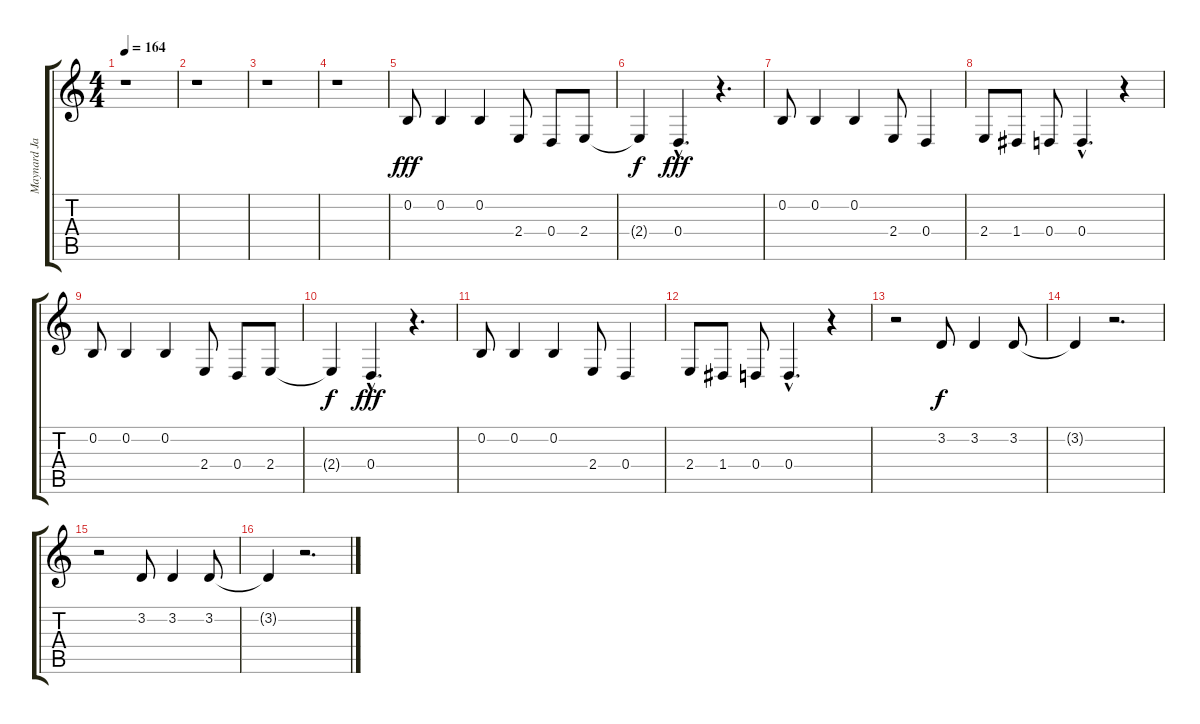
\track ("Maynard James Keenan" "Maynard Ja") {instrument lead2sawtooth}
\staff {score tabs}
\tuning (E4 B3 G3 D3 A2 E2) {hide}
\ts (4 4)
\tempo 164
\clef g2
\ks c
r.1{dy f} |
r.1 |
r.1 |
r.1 |
0.2.8{dy fff} 0.2.4 0.2.4 2.4.8 0.4.8 2.4.8 |
2.4{t}.4{dy f} 0.4{hac}.4{d dy fff} r.4{d} |
0.2.8 0.2.4 0.2.4 2.4.8 0.4.4 |
2.4.8 1.4.8 0.4.8 0.4{hac}.4{d} r.4 |
0.2.8 0.2.4 0.2.4 2.4.8 0.4.8 2.4.8 |
2.4{t}.4{dy f} 0.4{hac}.4{d dy fff} r.4{d} |
0.2.8 0.2.4 0.2.4 2.4.8 0.4.4 |
2.4.8 1.4.8 0.4.8 0.4{hac}.4{d} r.4 |
r.2 3.2.8{dy f} 3.2.4 3.2.8 |
3.2{t}.4 r.2{d} |
r.2 3.2.8 3.2.4 3.2.8 |
3.2{t}.4 r.2{d}
